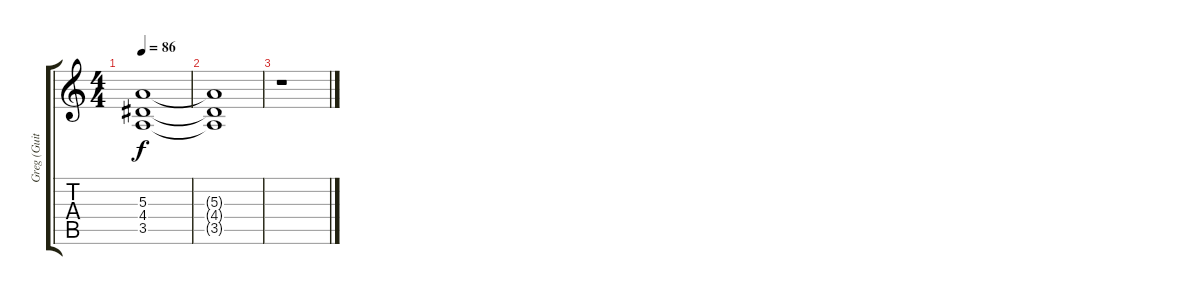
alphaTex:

\track ("Greg (Guitar)" "Greg (Guit") {instrument distortionguitar}
\staff {score tabs}
\tuning (Db4 Ab3 E3 B2 Gb2 B1) {hide}
\ts (4 4)
\tempo 86
\clef g2
\ks c
(5.3{t} 4.4{t} 3.5{t}).1{dy f} |
(5.3{t} 4.4{t} 3.5{t}).1 |
r.1
